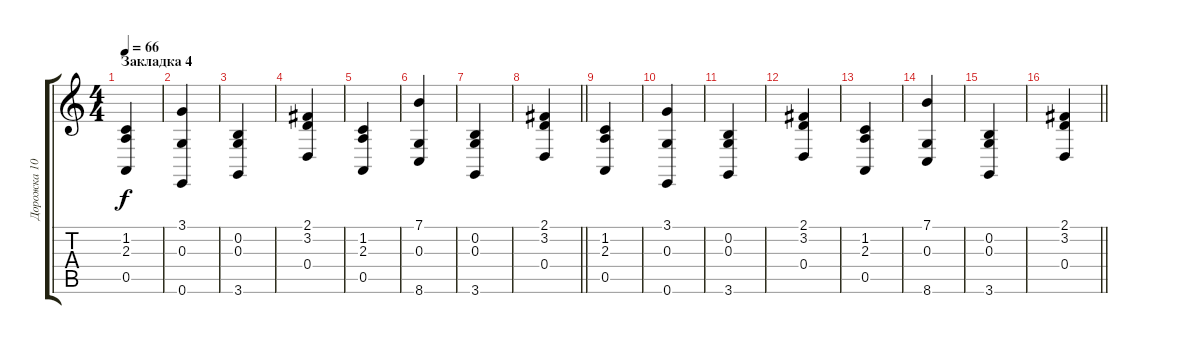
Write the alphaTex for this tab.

\track ("Дорожка 10" "Дорожка 10") {instrument violin}
\staff {score tabs}
\tuning (E4 B3 G3 D3 A2 E2) {hide}
\ts (4 4)
\section ("" "Закладка 4")
\tempo 66
\clef g2
\ks c
(1.2 2.3 0.5).4{dy f} |
(3.1 0.3 0.6).4 |
(0.2 0.3 3.6).4 |
(2.1 3.2 0.4).4 |
(1.2 2.3 0.5).4 |
(7.1 0.3 8.6).4 |
(0.2 0.3 3.6).4 |
\barLineRight lightlight
(2.1 3.2 0.4).4 |
(1.2 2.3 0.5).4 |
(3.1 0.3 0.6).4 |
(0.2 0.3 3.6).4 |
(2.1 3.2 0.4).4 |
(1.2 2.3 0.5).4 |
(7.1 0.3 8.6).4 |
(0.2 0.3 3.6).4 |
\barLineRight lightlight
(2.1 3.2 0.4).4
